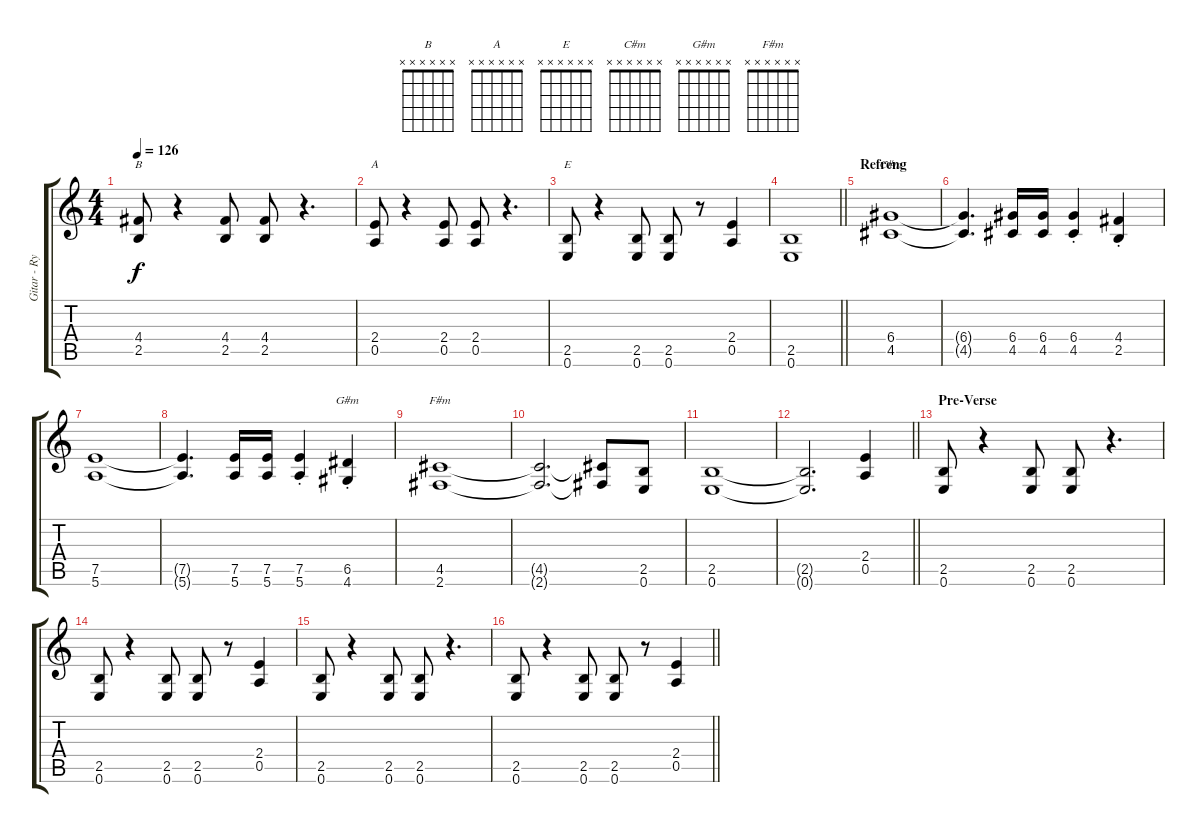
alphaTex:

\track ("Gitar - Rytme" "Gitar - Ry") {instrument overdrivenguitar}
\staff {score tabs}
\tuning (E4 B3 G3 D3 A2 E2) {hide}
\chord ("B" x x x x x x)
\chord ("A" x x x x x x)
\chord ("E" x x x x x x)
\chord ("C#m" x x x x x x)
\chord ("G#m" x x x x x x)
\chord ("F#m" x x x x x x)
\ts (4 4)
\tempo 126
\clef g2
\ks c
(4.4 2.5).8{ch "B" dy f} r.4 (4.4 2.5).8 (4.4 2.5).8 r.4{d} |
(2.4 0.5).8{ch "A"} r.4 (2.4 0.5).8 (2.4 0.5).8 r.4{d} |
(2.5 0.6).8{ch "E"} r.4 (2.5 0.6).8 (2.5 0.6).8 r.8 (2.4 0.5).4 |
\barLineRight lightlight
(2.5 0.6).1 |
\section ("" "Refreng")
(6.4 4.5).1{ch "C#m"} |
(6.4{t} 4.5{t}).4{d} (6.4 4.5).16 (6.4 4.5).16 (6.4{st} 4.5{st}).4 (4.4{st} 2.5{st}).4 |
(7.5 5.6).1 |
(7.5{t} 5.6{t}).4{d} (7.5 5.6).16 (7.5 5.6).16 (7.5{st} 5.6{st}).4 (6.5{st} 4.6{st}).4{ch "G#m"} |
(4.5 2.6).1{ch "F#m"} |
(4.5{t} 2.6{t}).2{d} (4.5{t} 2.6{t}).8 (2.5 0.6).8 |
(2.5 0.6).1 |
\barLineRight lightlight
(2.5{t} 0.6{t}).2{d} (2.4 0.5).4 |
\section ("" "Pre-Verse")
(2.5 0.6).8 r.4 (2.5 0.6).8 (2.5 0.6).8 r.4{d} |
(2.5 0.6).8 r.4 (2.5 0.6).8 (2.5 0.6).8 r.8 (2.4 0.5).4 |
(2.5 0.6).8 r.4 (2.5 0.6).8 (2.5 0.6).8 r.4{d} |
\barLineRight lightlight
(2.5 0.6).8 r.4 (2.5 0.6).8 (2.5 0.6).8 r.8 (2.4 0.5).4
